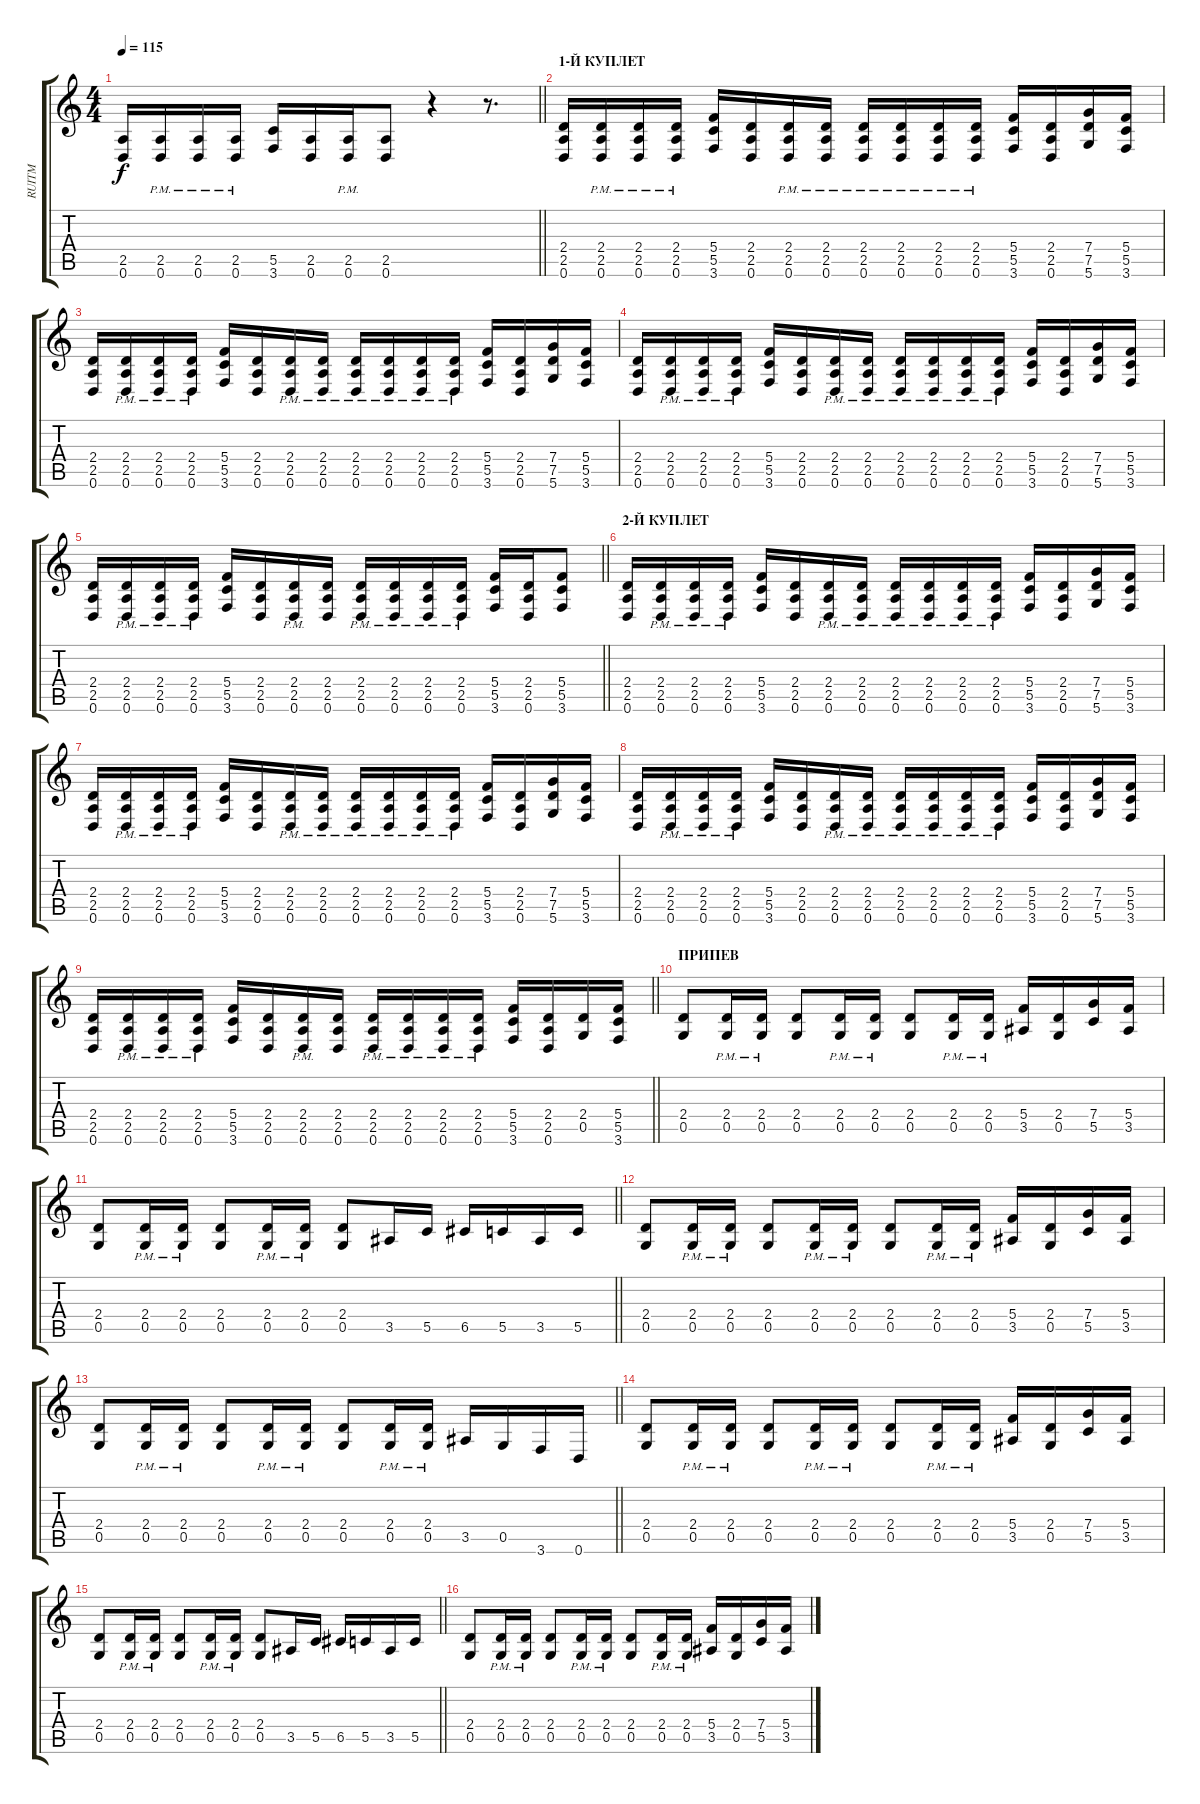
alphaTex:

\track ("RUITM" "RUITM") {instrument distortionguitar}
\staff {score tabs}
\tuning (D4 A3 F3 C3 G2 D2) {hide}
\ts (4 4)
\tempo 115
\clef g2
\barLineRight lightlight
\ks c
(2.5 0.6).16{dy f} (2.5{pm} 0.6{pm}).16 (2.5{pm} 0.6{pm}).16 (2.5{pm} 0.6{pm}).16 (5.5 3.6).16 (2.5 0.6).16 (2.5{pm} 0.6{pm}).16 (2.5 0.6).8 r.4 r.8{d} |
\section ("" "1-Й КУПЛЕТ")
(2.4 2.5 0.6).16 (2.4{pm} 2.5{pm} 0.6{pm}).16 (2.4{pm} 2.5{pm} 0.6{pm}).16 (2.4{pm} 2.5{pm} 0.6{pm}).16 (5.4 5.5 3.6).16 (2.4 2.5 0.6).16 (2.4{pm} 2.5{pm} 0.6{pm}).16 (2.4{pm} 2.5{pm} 0.6{pm}).16 (2.4{pm} 2.5{pm} 0.6{pm}).16 (2.4{pm} 2.5{pm} 0.6{pm}).16 (2.4{pm} 2.5{pm} 0.6{pm}).16 (2.4{pm} 2.5{pm} 0.6{pm}).16 (5.4 5.5 3.6).16 (2.4 2.5 0.6).16 (7.4 7.5 5.6).16 (5.4 5.5 3.6).16 |
(2.4 2.5 0.6).16 (2.4{pm} 2.5{pm} 0.6{pm}).16 (2.4{pm} 2.5{pm} 0.6{pm}).16 (2.4{pm} 2.5{pm} 0.6{pm}).16 (5.4 5.5 3.6).16 (2.4 2.5 0.6).16 (2.4{pm} 2.5{pm} 0.6{pm}).16 (2.4{pm} 2.5{pm} 0.6{pm}).16 (2.4{pm} 2.5{pm} 0.6{pm}).16 (2.4{pm} 2.5{pm} 0.6{pm}).16 (2.4{pm} 2.5{pm} 0.6{pm}).16 (2.4{pm} 2.5{pm} 0.6{pm}).16 (5.4 5.5 3.6).16 (2.4 2.5 0.6).16 (7.4 7.5 5.6).16 (5.4 5.5 3.6).16 |
(2.4 2.5 0.6).16 (2.4{pm} 2.5{pm} 0.6{pm}).16 (2.4{pm} 2.5{pm} 0.6{pm}).16 (2.4{pm} 2.5{pm} 0.6{pm}).16 (5.4 5.5 3.6).16 (2.4 2.5 0.6).16 (2.4{pm} 2.5{pm} 0.6{pm}).16 (2.4{pm} 2.5{pm} 0.6{pm}).16 (2.4{pm} 2.5{pm} 0.6{pm}).16 (2.4{pm} 2.5{pm} 0.6{pm}).16 (2.4{pm} 2.5{pm} 0.6{pm}).16 (2.4{pm} 2.5{pm} 0.6{pm}).16 (5.4 5.5 3.6).16 (2.4 2.5 0.6).16 (7.4 7.5 5.6).16 (5.4 5.5 3.6).16 |
\barLineRight lightlight
(2.4 2.5 0.6).16 (2.4{pm} 2.5{pm} 0.6{pm}).16 (2.4{pm} 2.5{pm} 0.6{pm}).16 (2.4{pm} 2.5{pm} 0.6{pm}).16 (5.4 5.5 3.6).16 (2.4 2.5 0.6).16 (2.4{pm} 2.5{pm} 0.6{pm}).16 (2.4 2.5 0.6).16 (2.4{pm} 2.5{pm} 0.6{pm}).16 (2.4{pm} 2.5{pm} 0.6{pm}).16 (2.4{pm} 2.5{pm} 0.6{pm}).16 (2.4{pm} 2.5{pm} 0.6{pm}).16 (5.4 5.5 3.6).16 (2.4 2.5 0.6).16 (5.4 5.5 3.6).8 |
\section ("" "2-Й КУПЛЕТ")
(2.4 2.5 0.6).16 (2.4{pm} 2.5{pm} 0.6{pm}).16 (2.4{pm} 2.5{pm} 0.6{pm}).16 (2.4{pm} 2.5{pm} 0.6{pm}).16 (5.4 5.5 3.6).16 (2.4 2.5 0.6).16 (2.4{pm} 2.5{pm} 0.6{pm}).16 (2.4{pm} 2.5{pm} 0.6{pm}).16 (2.4{pm} 2.5{pm} 0.6{pm}).16 (2.4{pm} 2.5{pm} 0.6{pm}).16 (2.4{pm} 2.5{pm} 0.6{pm}).16 (2.4{pm} 2.5{pm} 0.6{pm}).16 (5.4 5.5 3.6).16 (2.4 2.5 0.6).16 (7.4 7.5 5.6).16 (5.4 5.5 3.6).16 |
(2.4 2.5 0.6).16 (2.4{pm} 2.5{pm} 0.6{pm}).16 (2.4{pm} 2.5{pm} 0.6{pm}).16 (2.4{pm} 2.5{pm} 0.6{pm}).16 (5.4 5.5 3.6).16 (2.4 2.5 0.6).16 (2.4{pm} 2.5{pm} 0.6{pm}).16 (2.4{pm} 2.5{pm} 0.6{pm}).16 (2.4{pm} 2.5{pm} 0.6{pm}).16 (2.4{pm} 2.5{pm} 0.6{pm}).16 (2.4{pm} 2.5{pm} 0.6{pm}).16 (2.4{pm} 2.5{pm} 0.6{pm}).16 (5.4 5.5 3.6).16 (2.4 2.5 0.6).16 (7.4 7.5 5.6).16 (5.4 5.5 3.6).16 |
(2.4 2.5 0.6).16 (2.4{pm} 2.5{pm} 0.6{pm}).16 (2.4{pm} 2.5{pm} 0.6{pm}).16 (2.4{pm} 2.5{pm} 0.6{pm}).16 (5.4 5.5 3.6).16 (2.4 2.5 0.6).16 (2.4{pm} 2.5{pm} 0.6{pm}).16 (2.4{pm} 2.5{pm} 0.6{pm}).16 (2.4{pm} 2.5{pm} 0.6{pm}).16 (2.4{pm} 2.5{pm} 0.6{pm}).16 (2.4{pm} 2.5{pm} 0.6{pm}).16 (2.4{pm} 2.5{pm} 0.6{pm}).16 (5.4 5.5 3.6).16 (2.4 2.5 0.6).16 (7.4 7.5 5.6).16 (5.4 5.5 3.6).16 |
\barLineRight lightlight
(2.4 2.5 0.6).16 (2.4{pm} 2.5{pm} 0.6{pm}).16 (2.4{pm} 2.5{pm} 0.6{pm}).16 (2.4{pm} 2.5{pm} 0.6{pm}).16 (5.4 5.5 3.6).16 (2.4 2.5 0.6).16 (2.4{pm} 2.5{pm} 0.6{pm}).16 (2.4 2.5 0.6).16 (2.4{pm} 2.5{pm} 0.6{pm}).16 (2.4{pm} 2.5{pm} 0.6{pm}).16 (2.4{pm} 2.5{pm} 0.6{pm}).16 (2.4{pm} 2.5{pm} 0.6{pm}).16 (5.4 5.5 3.6).16 (2.4 2.5 0.6).16 (2.4 0.5).16 (5.4 5.5 3.6).16 |
\section ("" "ПРИПЕВ")
(2.4 0.5).8 (2.4{pm} 0.5{pm}).16 (2.4{pm} 0.5{pm}).16 (2.4 0.5).8 (2.4{pm} 0.5{pm}).16 (2.4{pm} 0.5{pm}).16 (2.4 0.5).8 (2.4{pm} 0.5{pm}).16 (2.4{pm} 0.5{pm}).16 (5.4 3.5).16 (2.4 0.5).16 (7.4 5.5).16 (5.4 3.5).16 |
\barLineRight lightlight
(2.4 0.5).8 (2.4{pm} 0.5{pm}).16 (2.4{pm} 0.5{pm}).16 (2.4 0.5).8 (2.4{pm} 0.5{pm}).16 (2.4{pm} 0.5{pm}).16 (2.4 0.5).8 3.5.16 5.5.16 6.5.16 5.5.16 3.5.16 5.5.16 |
(2.4 0.5).8 (2.4{pm} 0.5{pm}).16 (2.4{pm} 0.5{pm}).16 (2.4 0.5).8 (2.4{pm} 0.5{pm}).16 (2.4{pm} 0.5{pm}).16 (2.4 0.5).8 (2.4{pm} 0.5{pm}).16 (2.4{pm} 0.5{pm}).16 (5.4 3.5).16 (2.4 0.5).16 (7.4 5.5).16 (5.4 3.5).16 |
\barLineRight lightlight
(2.4 0.5).8 (2.4{pm} 0.5{pm}).16 (2.4{pm} 0.5{pm}).16 (2.4 0.5).8 (2.4{pm} 0.5{pm}).16 (2.4{pm} 0.5{pm}).16 (2.4 0.5).8 (2.4{pm} 0.5{pm}).16 (2.4{pm} 0.5{pm}).16 3.5.16 0.5.16 3.6.16 0.6.16 |
(2.4 0.5).8 (2.4{pm} 0.5{pm}).16 (2.4{pm} 0.5{pm}).16 (2.4 0.5).8 (2.4{pm} 0.5{pm}).16 (2.4{pm} 0.5{pm}).16 (2.4 0.5).8 (2.4{pm} 0.5{pm}).16 (2.4{pm} 0.5{pm}).16 (5.4 3.5).16 (2.4 0.5).16 (7.4 5.5).16 (5.4 3.5).16 |
\barLineRight lightlight
(2.4 0.5).8 (2.4{pm} 0.5{pm}).16 (2.4{pm} 0.5{pm}).16 (2.4 0.5).8 (2.4{pm} 0.5{pm}).16 (2.4{pm} 0.5{pm}).16 (2.4 0.5).8 3.5.16 5.5.16 6.5.16 5.5.16 3.5.16 5.5.16 |
(2.4 0.5).8 (2.4{pm} 0.5{pm}).16 (2.4{pm} 0.5{pm}).16 (2.4 0.5).8 (2.4{pm} 0.5{pm}).16 (2.4{pm} 0.5{pm}).16 (2.4 0.5).8 (2.4{pm} 0.5{pm}).16 (2.4{pm} 0.5{pm}).16 (5.4 3.5).16 (2.4 0.5).16 (7.4 5.5).16 (5.4 3.5).16
